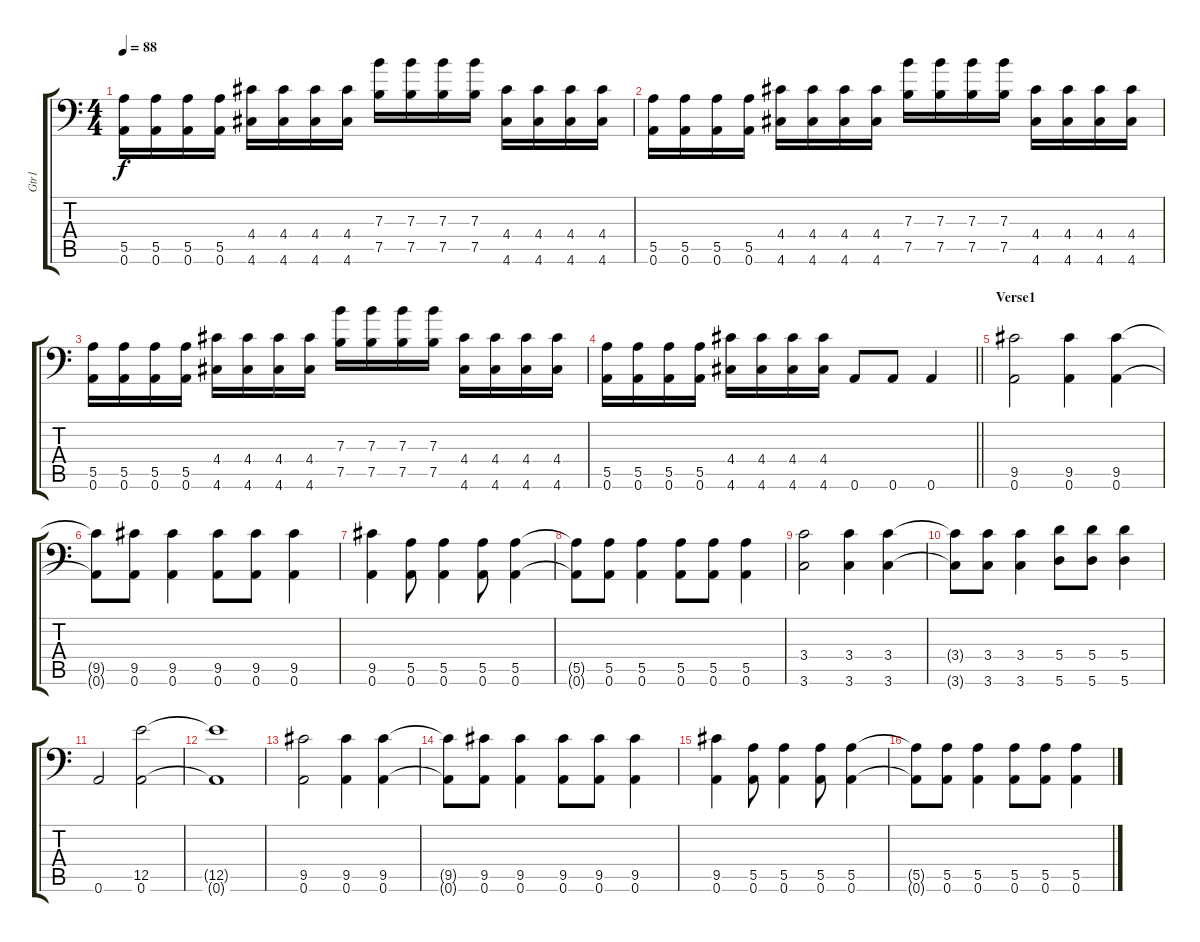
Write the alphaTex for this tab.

\track ("Gtr1" "Gtr1") {instrument distortionguitar}
\staff {score tabs}
\tuning (Db4 A3 E3 A2 E2 A1) {hide}
\ts (4 4)
\tempo 88
\clef f4
\ks c
(5.5 0.6).16{dy f} (5.5 0.6).16 (5.5 0.6).16 (5.5 0.6).16 (4.4 4.6).16 (4.4 4.6).16 (4.4 4.6).16 (4.4 4.6).16 (7.3 7.5).16 (7.3 7.5).16 (7.3 7.5).16 (7.3 7.5).16 (4.4 4.6).16 (4.4 4.6).16 (4.4 4.6).16 (4.4 4.6).16 |
(5.5 0.6).16 (5.5 0.6).16 (5.5 0.6).16 (5.5 0.6).16 (4.4 4.6).16 (4.4 4.6).16 (4.4 4.6).16 (4.4 4.6).16 (7.3 7.5).16 (7.3 7.5).16 (7.3 7.5).16 (7.3 7.5).16 (4.4 4.6).16 (4.4 4.6).16 (4.4 4.6).16 (4.4 4.6).16 |
(5.5 0.6).16 (5.5 0.6).16 (5.5 0.6).16 (5.5 0.6).16 (4.4 4.6).16 (4.4 4.6).16 (4.4 4.6).16 (4.4 4.6).16 (7.3 7.5).16 (7.3 7.5).16 (7.3 7.5).16 (7.3 7.5).16 (4.4 4.6).16 (4.4 4.6).16 (4.4 4.6).16 (4.4 4.6).16 |
\barLineRight lightlight
(5.5 0.6).16 (5.5 0.6).16 (5.5 0.6).16 (5.5 0.6).16 (4.4 4.6).16 (4.4 4.6).16 (4.4 4.6).16 (4.4 4.6).16 0.6.8 0.6.8 0.6.4 |
\section ("" "Verse1")
(9.5 0.6).2 (9.5 0.6).4 (9.5 0.6).4 |
(9.5{t} 0.6{t}).8 (9.5 0.6).8 (9.5 0.6).4 (9.5 0.6).8 (9.5 0.6).8 (9.5 0.6).4 |
(9.5 0.6).4 (5.5 0.6).8 (5.5 0.6).4 (5.5 0.6).8 (5.5 0.6).4 |
(5.5{t} 0.6{t}).8 (5.5 0.6).8 (5.5 0.6).4 (5.5 0.6).8 (5.5 0.6).8 (5.5 0.6).4 |
(3.4 3.6).2 (3.4 3.6).4 (3.4 3.6).4 |
(3.4{t} 3.6{t}).8 (3.4 3.6).8 (3.4 3.6).4 (5.4 5.6).8 (5.4 5.6).8 (5.4 5.6).4 |
0.6.2 (12.5 0.6).2 |
(12.5{t} 0.6{t}).1 |
(9.5 0.6).2 (9.5 0.6).4 (9.5 0.6).4 |
(9.5{t} 0.6{t}).8 (9.5 0.6).8 (9.5 0.6).4 (9.5 0.6).8 (9.5 0.6).8 (9.5 0.6).4 |
(9.5 0.6).4 (5.5 0.6).8 (5.5 0.6).4 (5.5 0.6).8 (5.5 0.6).4 |
(5.5{t} 0.6{t}).8 (5.5 0.6).8 (5.5 0.6).4 (5.5 0.6).8 (5.5 0.6).8 (5.5 0.6).4
